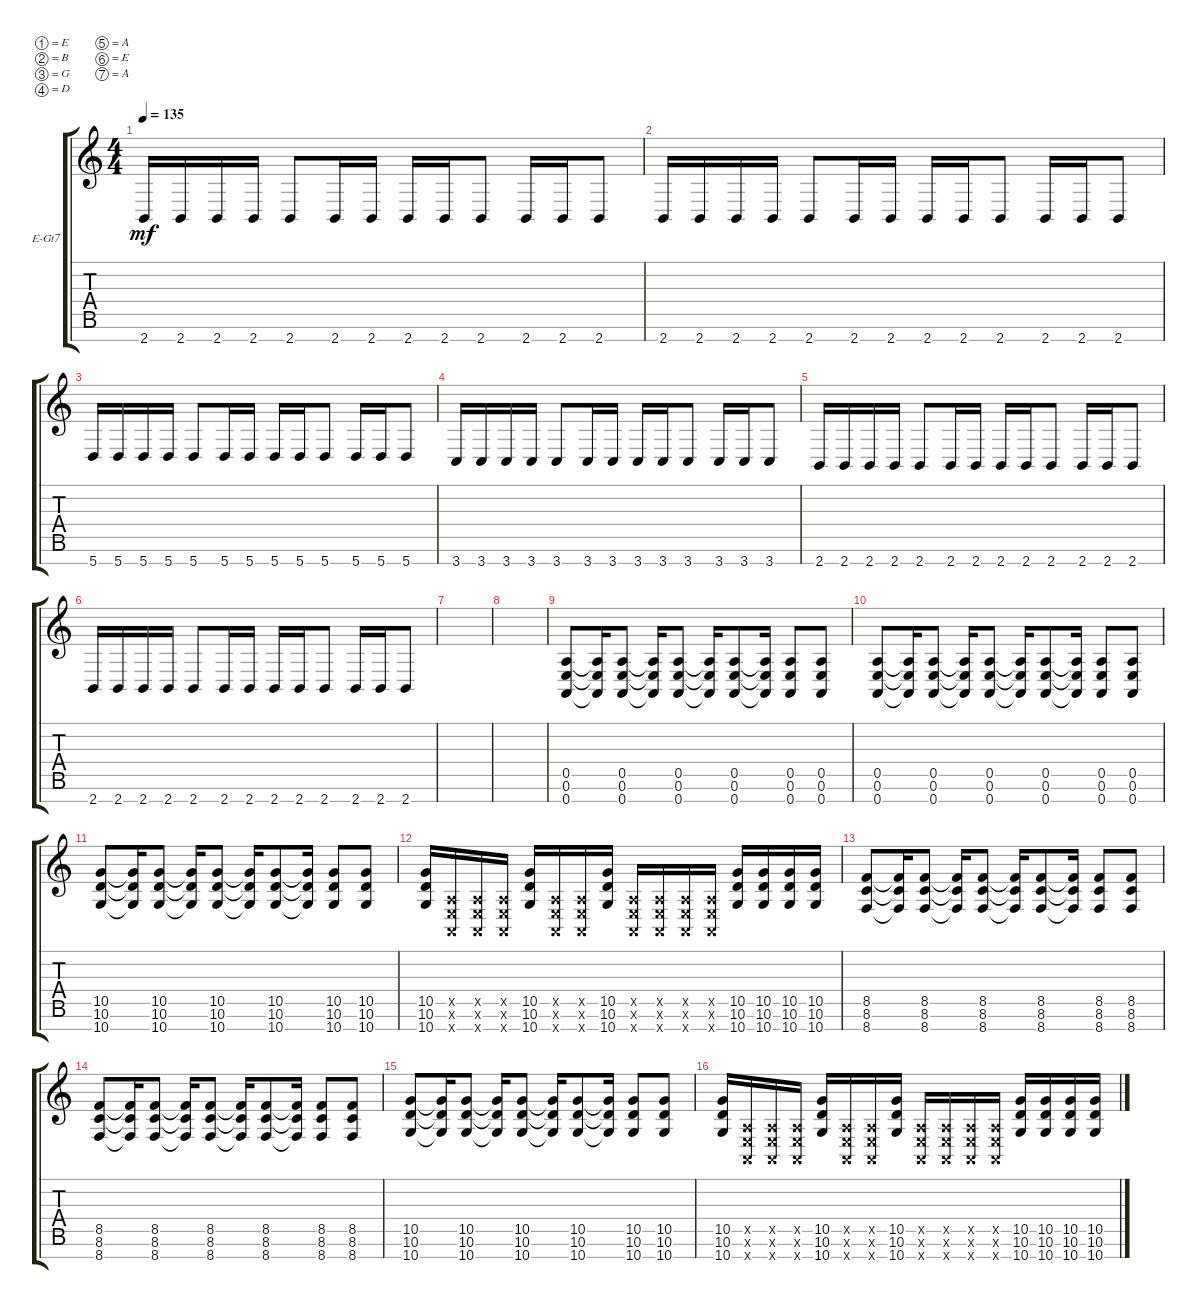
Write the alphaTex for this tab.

\defaultSystemsLayout 4
\bracketExtendMode groupsimilarinstruments
\firstSystemTrackNameOrientation horizontal
\otherSystemsTrackNameOrientation horizontal
\track ("Vincho" "E-Gt7") {instrument distortionguitar}
\staff {score tabs}
\tuning (E4 B3 G3 D3 A2 E2 A1)
\ts (4 4)
\tempo 135
\clef g2
\ks c
2.7.16{dy mf} 2.7.16 2.7.16 2.7.16 2.7.8 2.7.16 2.7.16 2.7.16 2.7.16 2.7.8 2.7.16 2.7.16 2.7.8 |
2.7.16 2.7.16 2.7.16 2.7.16 2.7.8 2.7.16 2.7.16 2.7.16 2.7.16 2.7.8 2.7.16 2.7.16 2.7.8 |
5.7.16 5.7.16 5.7.16 5.7.16 5.7.8 5.7.16 5.7.16 5.7.16 5.7.16 5.7.8 5.7.16 5.7.16 5.7.8 |
3.7.16 3.7.16 3.7.16 3.7.16 3.7.8 3.7.16 3.7.16 3.7.16 3.7.16 3.7.8 3.7.16 3.7.16 3.7.8 |
2.7.16 2.7.16 2.7.16 2.7.16 2.7.8 2.7.16 2.7.16 2.7.16 2.7.16 2.7.8 2.7.16 2.7.16 2.7.8 |
2.7.16 2.7.16 2.7.16 2.7.16 2.7.8 2.7.16 2.7.16 2.7.16 2.7.16 2.7.8 2.7.16 2.7.16 2.7.8 |
|
|
(0.7 0.6 0.5).8 (0.7{t} 0.5{t} 0.6{t}).16 (0.7 0.5 0.6).8 (0.7{t} 0.6{t} 0.5{t}).16 (0.7 0.6 0.5).8 (0.7{t} 0.5{t} 0.6{t}).16 (0.7 0.5 0.6).8 (0.7{t} 0.6{t} 0.5{t}).16 (0.7 0.6 0.5).8 (0.7 0.5 0.6).8 |
(0.7 0.6 0.5).8 (0.7{t} 0.5{t} 0.6{t}).16 (0.7 0.5 0.6).8 (0.7{t} 0.6{t} 0.5{t}).16 (0.7 0.6 0.5).8 (0.7{t} 0.5{t} 0.6{t}).16 (0.7 0.5 0.6).8 (0.7{t} 0.6{t} 0.5{t}).16 (0.7 0.6 0.5).8 (0.7 0.5 0.6).8 |
(10.7 10.6 10.5).8 (10.7{t} 10.5{t} 10.6{t}).16 (10.7 10.5 10.6).8 (10.7{t} 10.6{t} 10.5{t}).16 (10.7 10.6 10.5).8 (10.7{t} 10.5{t} 10.6{t}).16 (10.7 10.5 10.6).8 (10.7{t} 10.6{t} 10.5{t}).16 (10.7 10.6 10.5).8 (10.7 10.5 10.6).8 |
(10.7 10.6 10.5).16 (0.7{x} 0.6{x} 0.5{x}).16 (0.7{x} 0.6{x} 0.5{x}).16 (0.7{x} 0.6{x} 0.5{x}).16 (10.5 10.6 10.7).16 (0.5{x} 0.6{x} 0.7{x}).16 (0.5{x} 0.6{x} 0.7{x}).16 (10.7 10.6 10.5).16 (0.5{x} 0.6{x} 0.7{x}).16 (0.5{x} 0.6{x} 0.7{x}).16 (0.5{x} 0.6{x} 0.7{x}).16 (0.5{x} 0.6{x} 0.7{x}).16 (10.7 10.6 10.5).16 (10.5 10.7 10.6).16 (10.5 10.7 10.6).16 (10.5 10.6 10.7).16 |
(8.7 8.6 8.5).8 (8.7{t} 8.5{t} 8.6{t}).16 (8.7 8.5 8.6).8 (8.7{t} 8.6{t} 8.5{t}).16 (8.7 8.6 8.5).8 (8.7{t} 8.5{t} 8.6{t}).16 (8.7 8.5 8.6).8 (8.7{t} 8.6{t} 8.5{t}).16 (8.7 8.6 8.5).8 (8.7 8.5 8.6).8 |
(8.7 8.6 8.5).8 (8.7{t} 8.5{t} 8.6{t}).16 (8.7 8.5 8.6).8 (8.7{t} 8.6{t} 8.5{t}).16 (8.7 8.6 8.5).8 (8.7{t} 8.5{t} 8.6{t}).16 (8.7 8.5 8.6).8 (8.7{t} 8.6{t} 8.5{t}).16 (8.7 8.6 8.5).8 (8.7 8.5 8.6).8 |
(10.7 10.6 10.5).8 (10.7{t} 10.5{t} 10.6{t}).16 (10.7 10.5 10.6).8 (10.7{t} 10.6{t} 10.5{t}).16 (10.7 10.6 10.5).8 (10.7{t} 10.5{t} 10.6{t}).16 (10.7 10.5 10.6).8 (10.7{t} 10.6{t} 10.5{t}).16 (10.7 10.6 10.5).8 (10.7 10.5 10.6).8 |
(10.7 10.6 10.5).16 (0.7{x} 0.6{x} 0.5{x}).16 (0.7{x} 0.6{x} 0.5{x}).16 (0.7{x} 0.6{x} 0.5{x}).16 (10.5 10.6 10.7).16 (0.5{x} 0.6{x} 0.7{x}).16 (0.5{x} 0.6{x} 0.7{x}).16 (10.7 10.6 10.5).16 (0.5{x} 0.6{x} 0.7{x}).16 (0.5{x} 0.6{x} 0.7{x}).16 (0.5{x} 0.6{x} 0.7{x}).16 (0.5{x} 0.6{x} 0.7{x}).16 (10.7 10.6 10.5).16 (10.5 10.7 10.6).16 (10.5 10.7 10.6).16 (10.5 10.6 10.7).16
